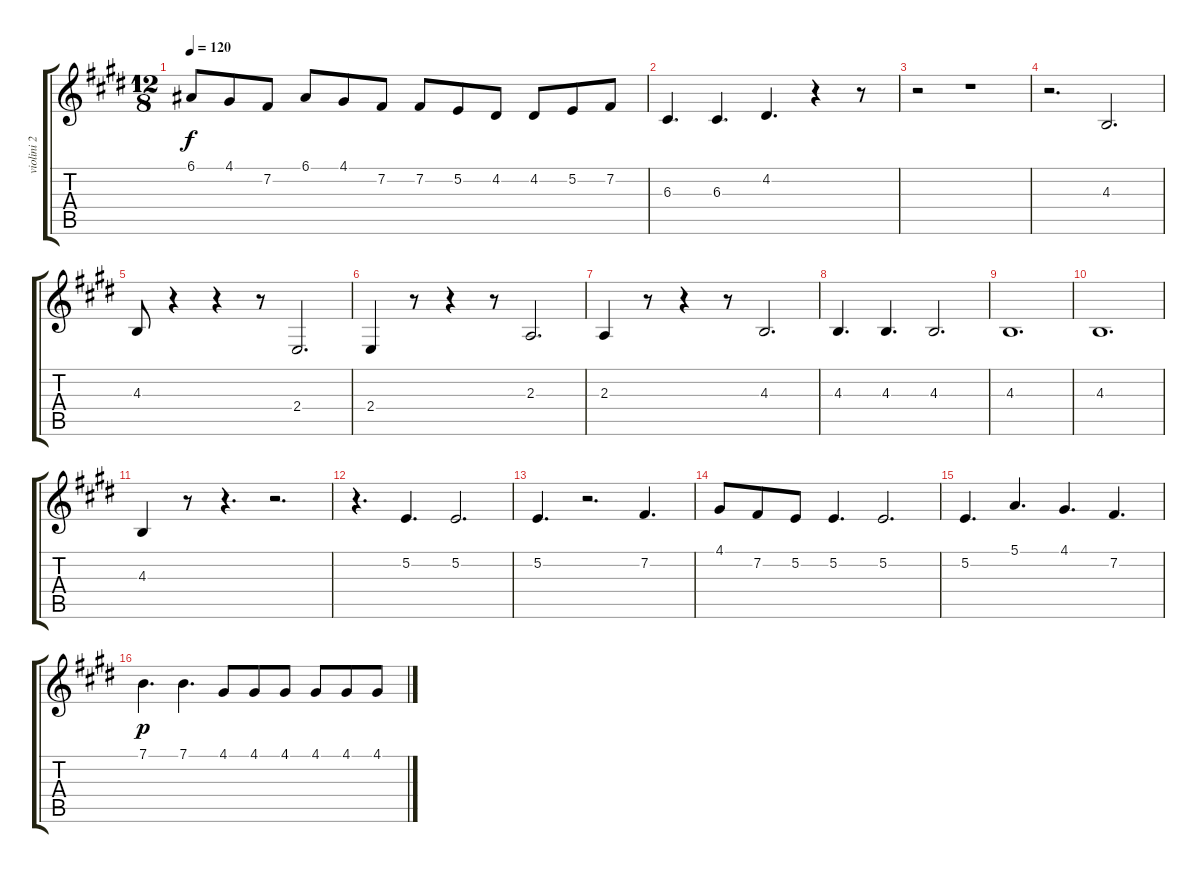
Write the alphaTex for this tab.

\track ("violini 2" "violini 2") {instrument violin}
\staff {score tabs}
\tuning (E4 B3 G3 D3 A2 E2) {hide}
\ts (12 8)
\tempo 120
\clef g2
\ks c#minor
6.1.8{dy f} 4.1.8 7.2.8 6.1.8 4.1.8 7.2.8 7.2.8 5.2.8 4.2.8 4.2.8 5.2.8 7.2.8 |
6.3.4{d} 6.3.4{d} 4.2.4{d} r.4 r.8 |
\ks e
r.2 r.1 |
\ks c#minor
r.2{d} 4.3.2{d} |
4.3.8 r.4 r.4 r.8 2.4.2{d} |
\ks e
2.4.4 r.8 r.4 r.8 2.3.2{d} |
\ks c#minor
2.3.4 r.8 r.4 r.8 4.3.2{d} |
4.3.4{d} 4.3.4{d} 4.3.2{d} |
\ks e
4.3.1{d} |
\ks c#minor
4.3.1{d} |
4.3.4 r.8 r.4{d} r.2{d} |
r.4{d} 5.2.4{d} 5.2.2{d} |
\ks e
5.2.4{d} r.2{d} 7.2.4{d} |
\ks c#minor
4.1.8 7.2.8 5.2.8 5.2.4{d} 5.2.2{d} |
5.2.4{d} 5.1.4{d} 4.1.4{d} 7.2.4{d} |
\ks e
7.1.4{d dy p} 7.1.4{d} 4.1.8 4.1.8 4.1.8 4.1.8 4.1.8 4.1.8
